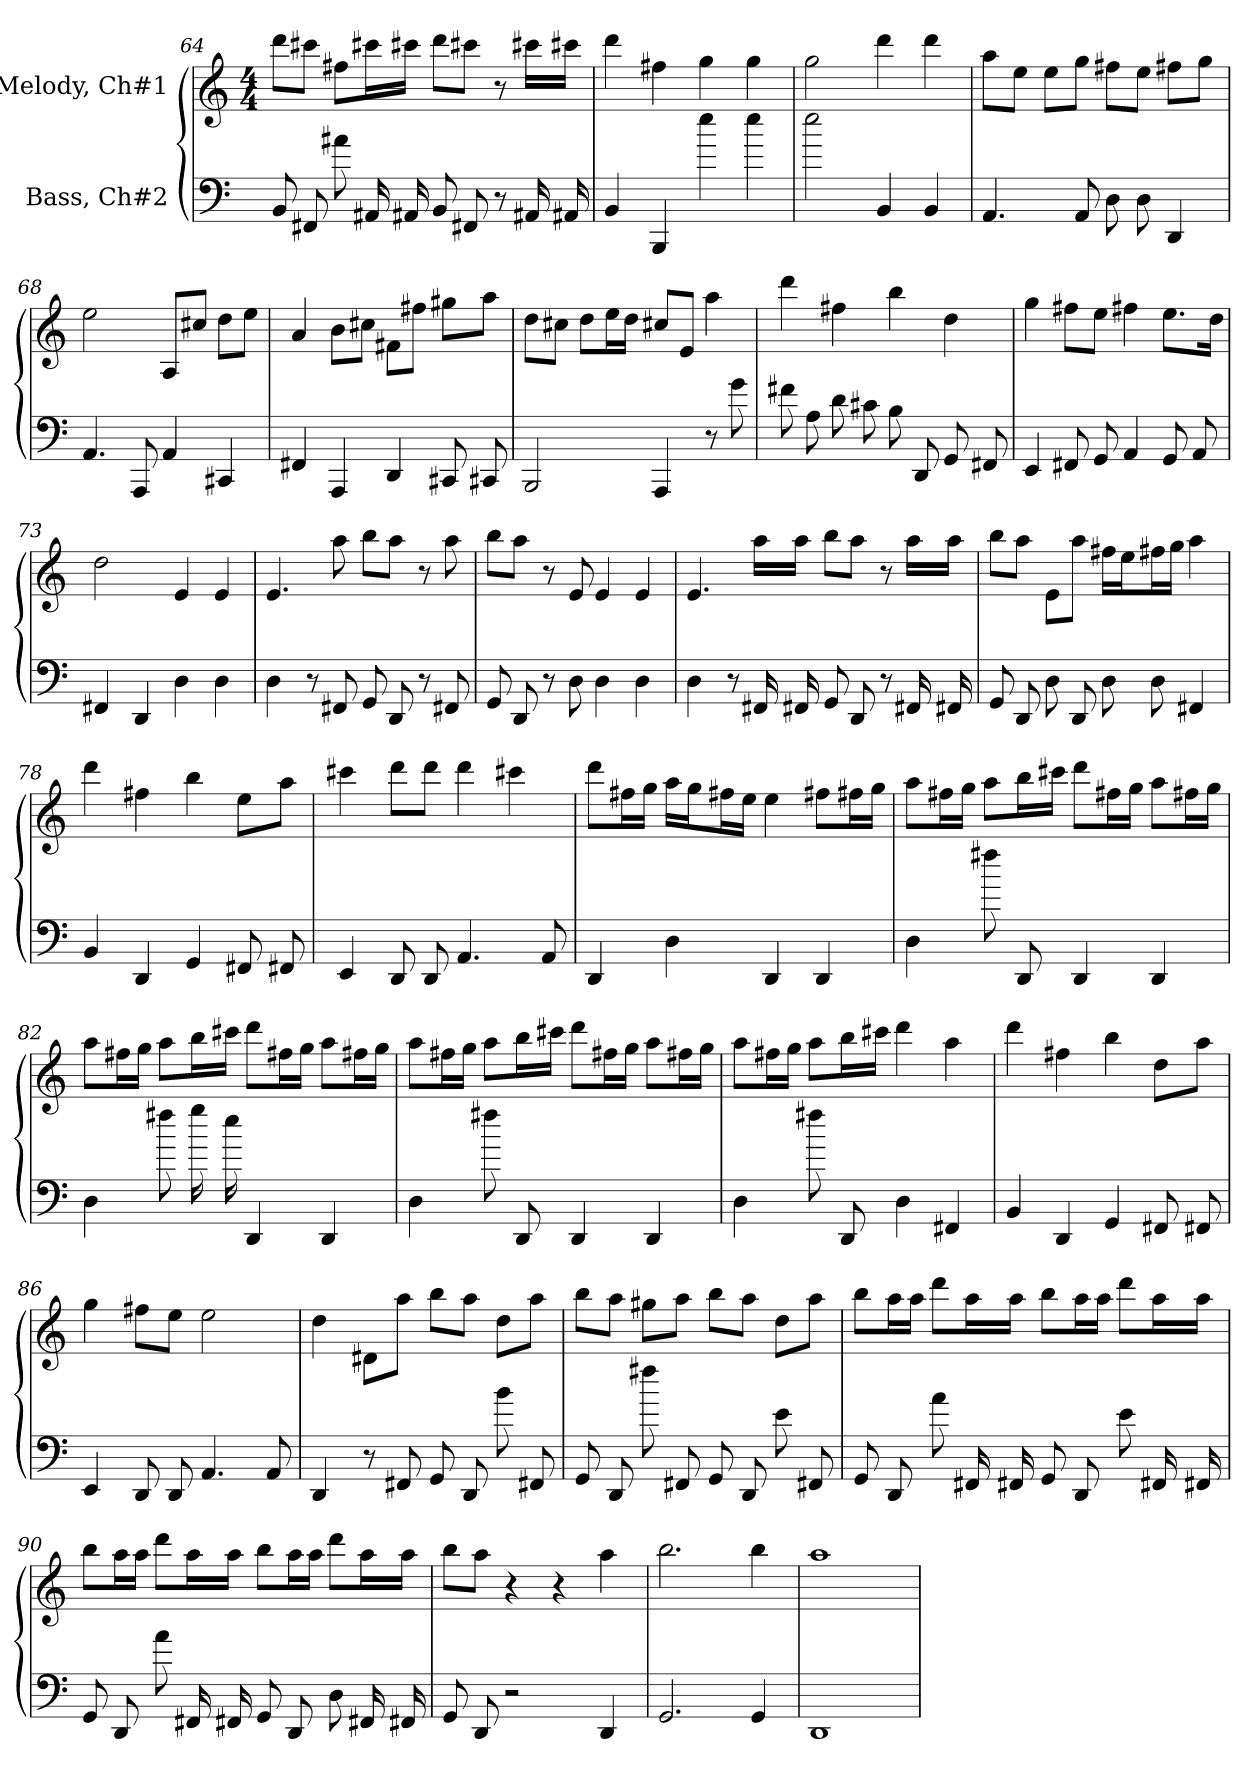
**kern	**kern
*part2	*part1
*staff2	*staff1
*I"Bass, Ch#2	*I"Melody, Ch#1
*clefF4	*
*	*M4/4
=64	=64
8BB	8dddL
8FF#X	8ccc#XJ
8a#X	8ff#XL
16AA#X	16ccc#XL
16AA#X	16ccc#XJJ
8BB	8dddL
8FF#X	8ccc#XJ
8r	8r
16AA#X	16ccc#XLL
16AA#X	16ccc#XJJ
=65	=65
4BB	4ddd
4BBB	4ff#X
4ee	4gg
4ee	4gg
=66	=66
2ee	2gg
4BB	4ddd
4BB	4ddd
=67	=67
4.AA	8aaL
.	8eeJ
.	8eeL
8AA	8ggJ
8D	8ff#XL
8D	8eeJ
4DD	8ff#XL
.	8ggJ
=68	=68
4.AA	2ee
8AAA	.
4AA	8AL
.	8cc#XJ
4CC#X	8ddL
.	8eeJ
=69	=69
4FF#X	4a
4AAA	8bL
.	8cc#XJ
4DD	8f#XL
.	8ff#XJ
8CC#X	8gg#XL
8CC#X	8aaJ
=70	=70
2BBB	8ddL
.	8cc#XJ
.	8ddL
.	16eeL
.	16ddJJ
4AAA	8cc#XL
.	8eJ
8r	4aa
8g	.
=71	=71
8f#X	4ddd
8A	.
8d	4ff#X
8c#X	.
8B	4bb
8DD	.
8GG	4dd
8FF#X	.
=72	=72
4EE	4gg
8FF#X	8ff#XL
8GG	8eeJ
4AA	4ff#X
8GG	8.eeL
8AA	.
.	16ddJk
=73	=73
4FF#X	2dd
4DD	.
4D	4e
4D	4e
=74	=74
4D	4.e
8r	.
8FF#X	8aa
8GG	8bbL
8DD	8aaJ
8r	8r
8FF#X	8aa
=75	=75
8GG	8bbL
8DD	8aaJ
8r	8r
8D	8e
4D	4e
4D	4e
=76	=76
4D	4.e
8r	.
16FF#X	16aaLL
16FF#X	16aaJJ
8GG	8bbL
8DD	8aaJ
8r	8r
16FF#X	16aaLL
16FF#X	16aaJJ
=77	=77
8GG	8bbL
8DD	8aaJ
8D	8eL
8DD	8aaJ
8D	16ff#XLL
.	16eeJ
8D	16ff#XL
.	16ggJJ
4FF#X	4aa
=78	=78
4BB	4ddd
4DD	4ff#X
4GG	4bb
8FF#X	8eeL
8FF#X	8aaJ
=79	=79
4EE	4ccc#X
8DD	8dddL
8DD	8dddJ
4.AA	4ddd
.	4ccc#X
8AA	.
=80	=80
4DD	8dddL
.	16ff#XL
.	16ggJJ
4D	16aaLL
.	16ggJ
.	16ff#XL
.	16eeJJ
4DD	4ee
4DD	8ff#XL
.	16ff#XL
.	16ggJJ
=81	=81
4D	8aaL
.	16ff#XL
.	16ggJJ
8ff#X	8aaL
8DD	16bbL
.	16ccc#XJJ
4DD	8dddL
.	16ff#XL
.	16ggJJ
4DD	8aaL
.	16ff#XL
.	16ggJJ
=82	=82
4D	8aaL
.	16ff#XL
.	16ggJJ
8ff#X	8aaL
16gg	16bbL
16ee	16ccc#XJJ
4DD	8dddL
.	16ff#XL
.	16ggJJ
4DD	8aaL
.	16ff#XL
.	16ggJJ
=83	=83
4D	8aaL
.	16ff#XL
.	16ggJJ
8ff#X	8aaL
8DD	16bbL
.	16ccc#XJJ
4DD	8dddL
.	16ff#XL
.	16ggJJ
4DD	8aaL
.	16ff#XL
.	16ggJJ
=84	=84
4D	8aaL
.	16ff#XL
.	16ggJJ
8ff#X	8aaL
8DD	16bbL
.	16ccc#XJJ
4D	4ddd
4FF#X	4aa
=85	=85
4BB	4ddd
4DD	4ff#X
4GG	4bb
8FF#X	8ddL
8FF#X	8aaJ
=86	=86
4EE	4gg
8DD	8ff#XL
8DD	8eeJ
4.AA	2ee
8AA	.
=87	=87
4DD	4dd
8r	8d#XL
8FF#X	8aaJ
8GG	8bbL
8DD	8aaJ
8b	8ddL
8FF#X	8aaJ
=88	=88
8GG	8bbL
8DD	8aaJ
8ff#X	8gg#XL
8FF#X	8aaJ
8GG	8bbL
8DD	8aaJ
8e	8ddL
8FF#X	8aaJ
=89	=89
8GG	8bbL
8DD	16aaL
.	16aaJJ
8a	8dddL
16FF#X	16aaL
16FF#X	16aaJJ
8GG	8bbL
8DD	16aaL
.	16aaJJ
8e	8dddL
16FF#X	16aaL
16FF#X	16aaJJ
=90	=90
8GG	8bbL
8DD	16aaL
.	16aaJJ
8a	8dddL
16FF#X	16aaL
16FF#X	16aaJJ
8GG	8bbL
8DD	16aaL
.	16aaJJ
8D	8dddL
16FF#X	16aaL
16FF#X	16aaJJ
=91	=91
8GG	8bbL
8DD	8aaJ
2r	4r
.	4r
4DD	4aa
=92	=92
2.GG	2.bb
4GG	4bb
=93	=93
1DD	1aa
=	=
*-	*-
